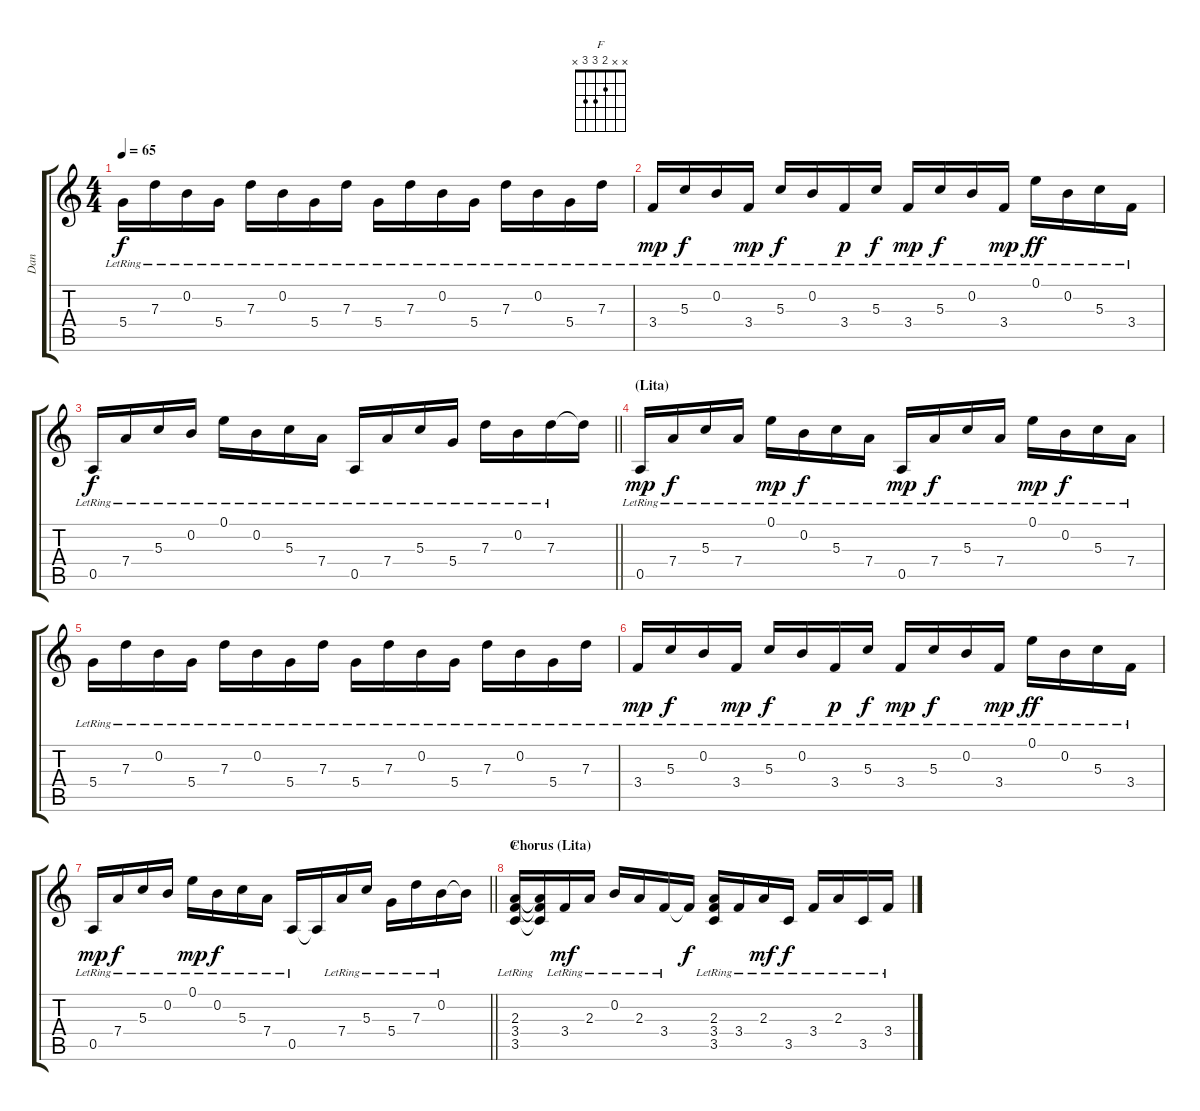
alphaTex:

\track ("Dan" "Dan") {instrument acousticguitarsteel}
\staff {score tabs}
\tuning (E4 B3 G3 D3 A2 E2) {hide}
\chord ("F" x x 2 3 3 x)
\ts (4 4)
\tempo 65
\clef g2
\ks c
5.4{lr}.16{dy f} 7.3{lr}.16 0.2{lr}.16 5.4{lr}.16 7.3{lr}.16 0.2{lr}.16 5.4{lr}.16 7.3{lr}.16 5.4{lr}.16 7.3{lr}.16 0.2{lr}.16 5.4{lr}.16 7.3{lr}.16 0.2{lr}.16 5.4{lr}.16 7.3{lr}.16 |
3.4{lr}.16{dy mp} 5.3{lr}.16{dy f} 0.2{lr}.16 3.4{lr}.16{dy mp} 5.3{lr}.16{dy f} 0.2{lr}.16 3.4{lr}.16{dy p} 5.3{lr}.16{dy f} 3.4{lr}.16{dy mp} 5.3{lr}.16{dy f} 0.2{lr}.16 3.4{lr}.16{dy mp} 0.1{lr}.16{dy ff} 0.2{lr}.16 5.3{lr}.16 3.4{lr}.16 |
\barLineRight lightlight
0.5{lr}.16{dy f} 7.4{lr}.16 5.3{lr}.16 0.2{lr}.16 0.1{lr}.16 0.2{lr}.16 5.3{lr}.16 7.4{lr}.16 0.5{lr}.16 7.4{lr}.16 5.3{lr}.16 5.4{lr}.16 7.3{lr}.16 0.2{lr}.16 7.3{lr}.16 7.3{t}.16 |
\section ("" "(Lita)")
0.5{lr}.16{dy mp} 7.4{lr}.16{dy f} 5.3{lr}.16 7.4{lr}.16 0.1{lr}.16{dy mp} 0.2{lr}.16{dy f} 5.3{lr}.16 7.4{lr}.16 0.5{lr}.16{dy mp} 7.4{lr}.16{dy f} 5.3{lr}.16 7.4{lr}.16 0.1{lr}.16{dy mp} 0.2{lr}.16{dy f} 5.3{lr}.16 7.4{lr}.16 |
5.4{lr}.16 7.3{lr}.16 0.2{lr}.16 5.4{lr}.16 7.3{lr}.16 0.2{lr}.16 5.4{lr}.16 7.3{lr}.16 5.4{lr}.16 7.3{lr}.16 0.2{lr}.16 5.4{lr}.16 7.3{lr}.16 0.2{lr}.16 5.4{lr}.16 7.3{lr}.16 |
3.4{lr}.16{dy mp} 5.3{lr}.16{dy f} 0.2{lr}.16 3.4{lr}.16{dy mp} 5.3{lr}.16{dy f} 0.2{lr}.16 3.4{lr}.16{dy p} 5.3{lr}.16{dy f} 3.4{lr}.16{dy mp} 5.3{lr}.16{dy f} 0.2{lr}.16 3.4{lr}.16{dy mp} 0.1{lr}.16{dy ff} 0.2{lr}.16 5.3{lr}.16 3.4{lr}.16 |
\barLineRight lightlight
0.5{lr}.16{dy mp} 7.4{lr}.16{dy f} 5.3{lr}.16 0.2{lr}.16 0.1{lr}.16{dy mp} 0.2{lr}.16{dy f} 5.3{lr}.16 7.4{lr}.16 0.5{lr}.16 0.5{t}.16 7.4{lr}.16 5.3{lr}.16 5.4{lr}.16 7.3{lr}.16 0.2{lr}.16 0.2{t}.16 |
\section ("" "Chorus (Lita)")
(2.3{lr} 3.4{lr} 3.5{lr}).16{ch "F"} (2.3{t} 3.4{t} 3.5{t}).16 3.4{lr}.16{dy mf} 2.3{lr}.16 0.2{lr}.16 2.3{lr}.16 3.4{lr}.16 3.4{t}.16{dy f} (2.3{lr} 3.4{lr} 3.5{lr}).16 3.4{lr}.16 2.3{lr}.16{dy mf} 3.5{lr}.16{dy f} 3.4{lr}.16 2.3{lr}.16 3.5{lr}.16 3.4{lr}.16
